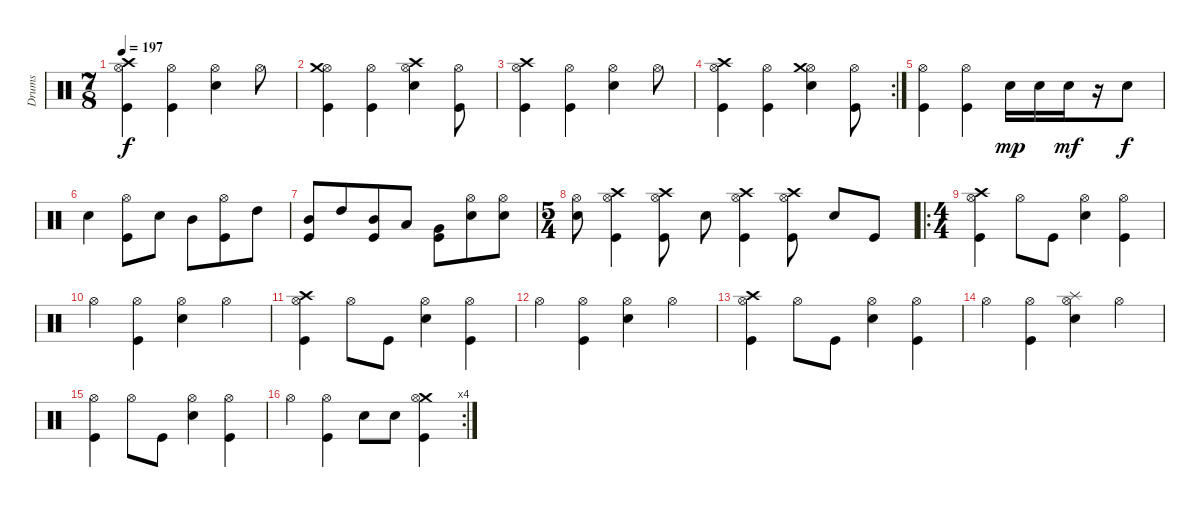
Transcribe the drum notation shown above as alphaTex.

\track ("Drums" "Drums") {instrument percussion}
\staff {score}
\articulation defaults
\ts (7 8)
\tempo 197
\clef neutral
\ks c
("Hi-Hat (open)" "Crash high (hit)" "Kick (hit)").4{dy f} ("Hi-Hat (open)" "Kick (hit)").4 ("Hi-Hat (open)" "Electric Snare (hit)").4 "Hi-Hat (open)".8 |
("Hi-Hat (open)" "Crash medium (hit)" "Kick (hit)").4 ("Hi-Hat (open)" "Kick (hit)").4 ("Hi-Hat (open)" "Crash high (hit)" "Electric Snare (hit)").4 ("Hi-Hat (open)" "Kick (hit)").8 |
("Hi-Hat (open)" "Crash high (hit)" "Kick (hit)").4 ("Hi-Hat (open)" "Kick (hit)").4 ("Hi-Hat (open)" "Electric Snare (hit)").4 "Hi-Hat (open)".8 |
\rc 2
("Hi-Hat (open)" "Crash high (hit)" "Kick (hit)").4 ("Hi-Hat (open)" "Kick (hit)").4 ("Hi-Hat (open)" "Crash medium (hit)" "Electric Snare (hit)").4 ("Hi-Hat (open)" "Kick (hit)").8 |
("Hi-Hat (open)" "Kick (hit)").4 ("Hi-Hat (open)" "Kick (hit)").4 "Electric Snare (hit)".16{dy mp} "Electric Snare (hit)".16 "Electric Snare (hit)".16{dy mf} r.16 "Electric Snare (hit)".8{dy f} |
"Electric Snare (hit)".4 ("Hi-Hat (open)" "Kick (hit)").8 "Electric Snare (hit)".8 "Mid Tom (hit)".8 ("Hi-Hat (open)" "Kick (hit)").8 "High Tom (hit)".8 |
("Mid Tom (hit)" "Kick (hit)").8 "High Tom (hit)".8 ("Mid Tom (hit)" "Kick (hit)").8 "Low Tom (hit)".8 ("Very Low Tom (hit)" "Kick (hit)").8 ("Hi-Hat (open)" "Electric Snare (hit)").8 ("Hi-Hat (open)" "Electric Snare (hit)").8 |
\ts (5 4)
("Hi-Hat (open)" "Electric Snare (hit)").8 ("Crash high (hit)" "Hi-Hat (open)" "Kick (hit)").4 ("Crash high (hit)" "Hi-Hat (open)" "Kick (hit)").8 "Electric Snare (hit)".8 ("Crash high (hit)" "Hi-Hat (open)" "Kick (hit)").4 ("Crash high (hit)" "Hi-Hat (open)" "Kick (hit)").8 "Electric Snare (hit)".8 "Kick (hit)".8 |
\ro
\ts (4 4)
("Crash high (hit)" "Hi-Hat (open)" "Kick (hit)").4 "Hi-Hat (open)".8 "Kick (hit)".8 ("Hi-Hat (open)" "Electric Snare (hit)").4 ("Hi-Hat (open)" "Kick (hit)").4 |
"Hi-Hat (open)".4 ("Hi-Hat (open)" "Kick (hit)").4 ("Hi-Hat (open)" "Electric Snare (hit)").4 "Hi-Hat (open)".4 |
("Crash high (hit)" "Hi-Hat (open)" "Kick (hit)").4 "Hi-Hat (open)".8 "Kick (hit)".8 ("Hi-Hat (open)" "Electric Snare (hit)").4 ("Hi-Hat (open)" "Kick (hit)").4 |
"Hi-Hat (open)".4 ("Hi-Hat (open)" "Kick (hit)").4 ("Hi-Hat (open)" "Electric Snare (hit)").4 "Hi-Hat (open)".4 |
("Crash high (hit)" "Hi-Hat (open)" "Kick (hit)").4 "Hi-Hat (open)".8 "Kick (hit)".8 ("Hi-Hat (open)" "Electric Snare (hit)").4 ("Hi-Hat (open)" "Kick (hit)").4 |
"Hi-Hat (open)".4 ("Hi-Hat (open)" "Kick (hit)").4 ("Splash (hit)" "Hi-Hat (open)" "Electric Snare (hit)").4 "Hi-Hat (open)".4 |
("Hi-Hat (open)" "Kick (hit)").4 "Hi-Hat (open)".8 "Kick (hit)".8 ("Hi-Hat (open)" "Electric Snare (hit)").4 ("Hi-Hat (open)" "Kick (hit)").4 |
\rc 4 "Hi-Hat (open)".4
("Hi-Hat (open)" "Kick (hit)").4 "Electric Snare (hit)".8 "Electric Snare (hit)".8 ("Crash medium (hit)" "Hi-Hat (open)" "Kick (hit)").4
